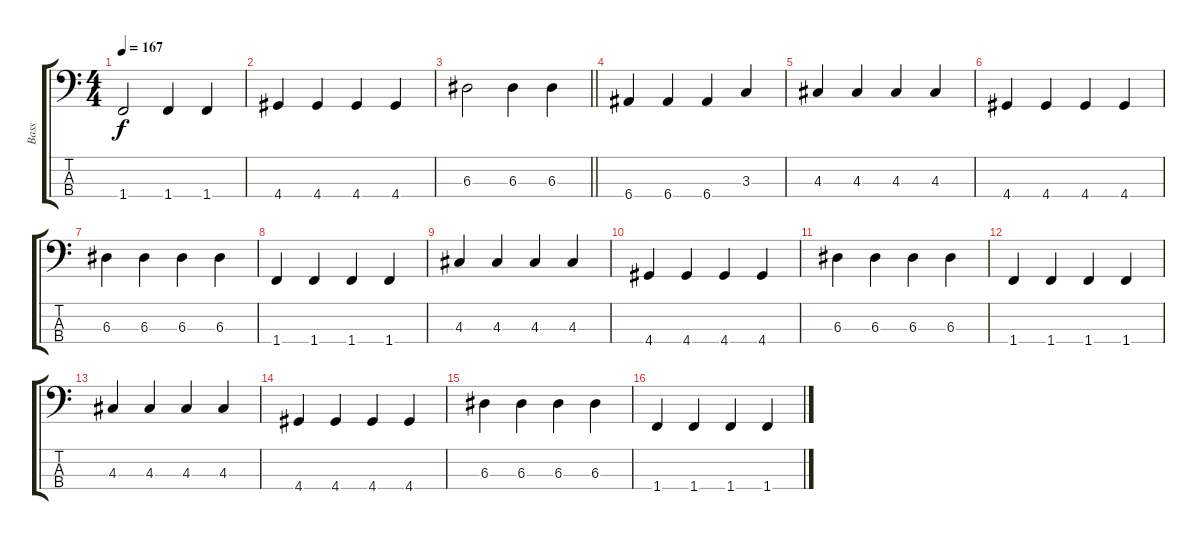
\track ("Bass" "Bass") {instrument electricbassfinger}
\staff {score tabs}
\tuning (G2 D2 A1 E1) {hide}
\ts (4 4)
\tempo 167
\clef f4
\ks c
1.4.2{dy f} 1.4.4 1.4.4 |
4.4.4 4.4.4 4.4.4 4.4.4 |
\barLineRight lightlight
6.3.2 6.3.4 6.3.4 |
6.4.4{instrument electricbasspick} 6.4.4 6.4.4 3.3.4 |
4.3.4 4.3.4 4.3.4 4.3.4 |
4.4.4 4.4.4 4.4.4 4.4.4 |
6.3.4 6.3.4 6.3.4 6.3.4 |
1.4.4 1.4.4 1.4.4 1.4.4 |
4.3.4 4.3.4 4.3.4 4.3.4 |
4.4.4 4.4.4 4.4.4 4.4.4 |
6.3.4 6.3.4 6.3.4 6.3.4 |
1.4.4 1.4.4 1.4.4 1.4.4 |
4.3.4 4.3.4 4.3.4 4.3.4 |
4.4.4 4.4.4 4.4.4 4.4.4 |
6.3.4 6.3.4 6.3.4 6.3.4 |
1.4.4 1.4.4 1.4.4 1.4.4
